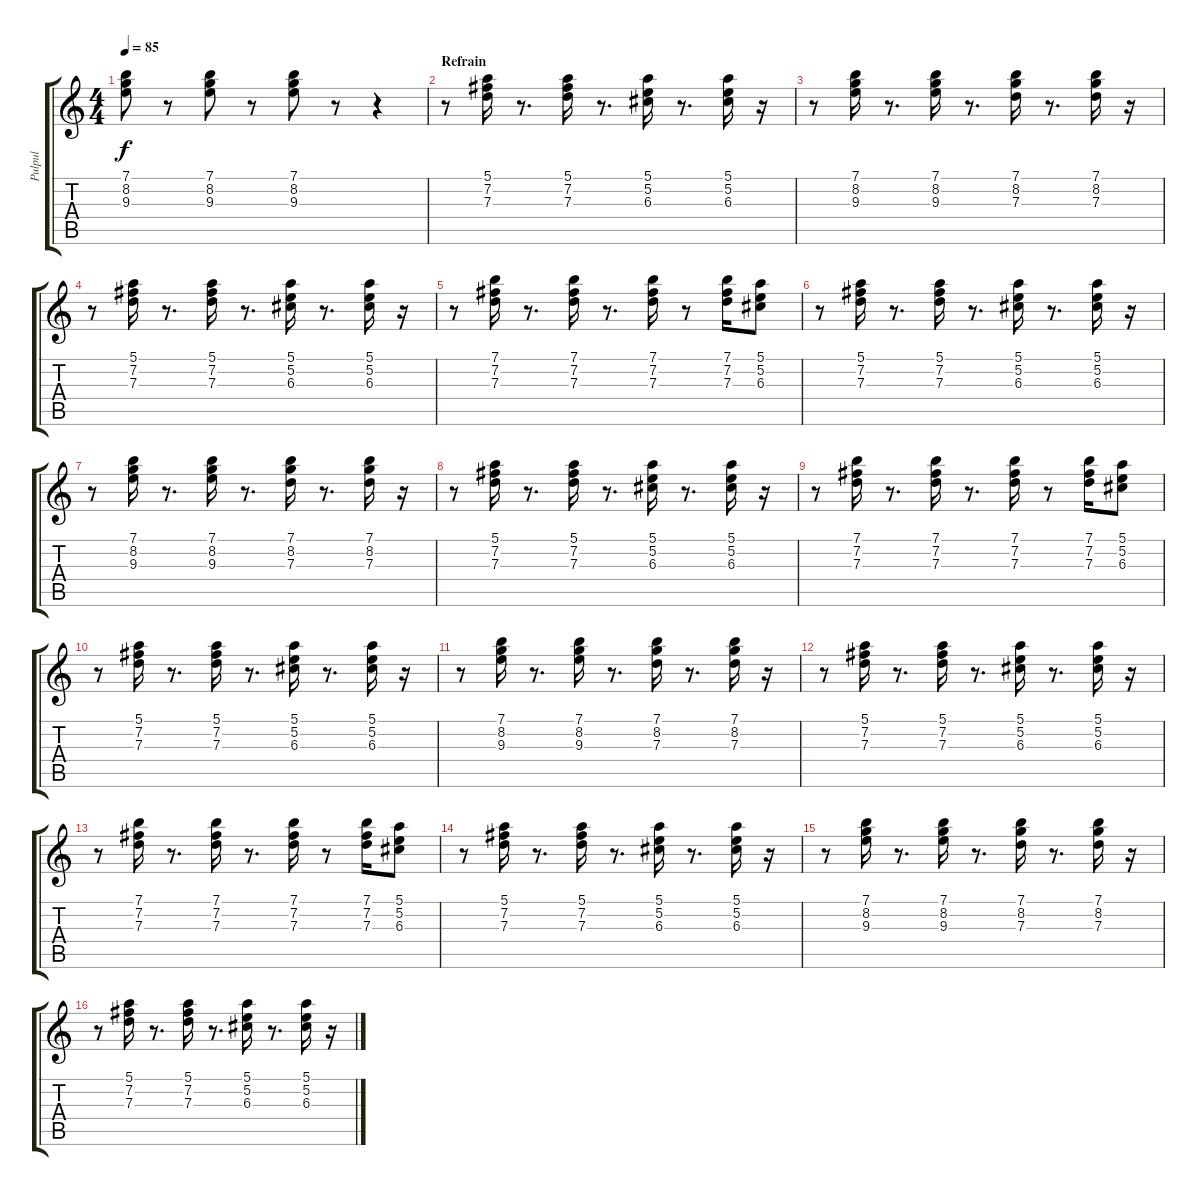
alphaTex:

\track ("Pulpul" "Pulpul") {instrument electricguitarclean}
\staff {score tabs}
\tuning (E4 B3 G3 D3 A2 E2) {hide}
\ts (4 4)
\tempo 85
\clef g2
\ks c
(7.1 8.2 9.3).8{dy f volume 4} r.8 (7.1 8.2 9.3).8 r.8 (7.1 8.2 9.3).8 r.8 r.4 |
\section ("" "Refrain")
r.8{volume 14} (5.1 7.2 7.3).16 r.8{d} (5.1 7.2 7.3).16 r.8{d} (5.1 5.2 6.3).16 r.8{d} (5.1 5.2 6.3).16 r.16 |
r.8 (7.1 8.2 9.3).16 r.8{d} (7.1 8.2 9.3).16 r.8{d} (7.1 8.2 7.3).16 r.8{d} (7.1 8.2 7.3).16 r.16 |
r.8 (5.1 7.2 7.3).16 r.8{d} (5.1 7.2 7.3).16 r.8{d} (5.1 5.2 6.3).16 r.8{d} (5.1 5.2 6.3).16 r.16 |
r.8 (7.1 7.2 7.3).16 r.8{d} (7.1 7.2 7.3).16 r.8{d} (7.1 7.2 7.3).16 r.8 (7.1 7.2 7.3).16 (5.1 5.2 6.3).8 |
r.8 (5.1 7.2 7.3).16 r.8{d} (5.1 7.2 7.3).16 r.8{d} (5.1 5.2 6.3).16 r.8{d} (5.1 5.2 6.3).16 r.16 |
r.8 (7.1 8.2 9.3).16 r.8{d} (7.1 8.2 9.3).16 r.8{d} (7.1 8.2 7.3).16 r.8{d} (7.1 8.2 7.3).16 r.16 |
r.8 (5.1 7.2 7.3).16 r.8{d} (5.1 7.2 7.3).16 r.8{d} (5.1 5.2 6.3).16 r.8{d} (5.1 5.2 6.3).16 r.16 |
r.8 (7.1 7.2 7.3).16 r.8{d} (7.1 7.2 7.3).16 r.8{d} (7.1 7.2 7.3).16 r.8 (7.1 7.2 7.3).16 (5.1 5.2 6.3).8 |
r.8 (5.1 7.2 7.3).16 r.8{d} (5.1 7.2 7.3).16 r.8{d} (5.1 5.2 6.3).16 r.8{d} (5.1 5.2 6.3).16 r.16 |
r.8 (7.1 8.2 9.3).16 r.8{d} (7.1 8.2 9.3).16 r.8{d} (7.1 8.2 7.3).16 r.8{d} (7.1 8.2 7.3).16 r.16 |
r.8 (5.1 7.2 7.3).16 r.8{d} (5.1 7.2 7.3).16 r.8{d} (5.1 5.2 6.3).16 r.8{d} (5.1 5.2 6.3).16 r.16 |
r.8 (7.1 7.2 7.3).16 r.8{d} (7.1 7.2 7.3).16 r.8{d} (7.1 7.2 7.3).16 r.8 (7.1 7.2 7.3).16 (5.1 5.2 6.3).8 |
r.8 (5.1 7.2 7.3).16 r.8{d} (5.1 7.2 7.3).16 r.8{d} (5.1 5.2 6.3).16 r.8{d} (5.1 5.2 6.3).16 r.16 |
r.8 (7.1 8.2 9.3).16 r.8{d} (7.1 8.2 9.3).16 r.8{d} (7.1 8.2 7.3).16 r.8{d} (7.1 8.2 7.3).16 r.16 |
r.8 (5.1 7.2 7.3).16 r.8{d} (5.1 7.2 7.3).16 r.8{d} (5.1 5.2 6.3).16 r.8{d} (5.1 5.2 6.3).16 r.16
